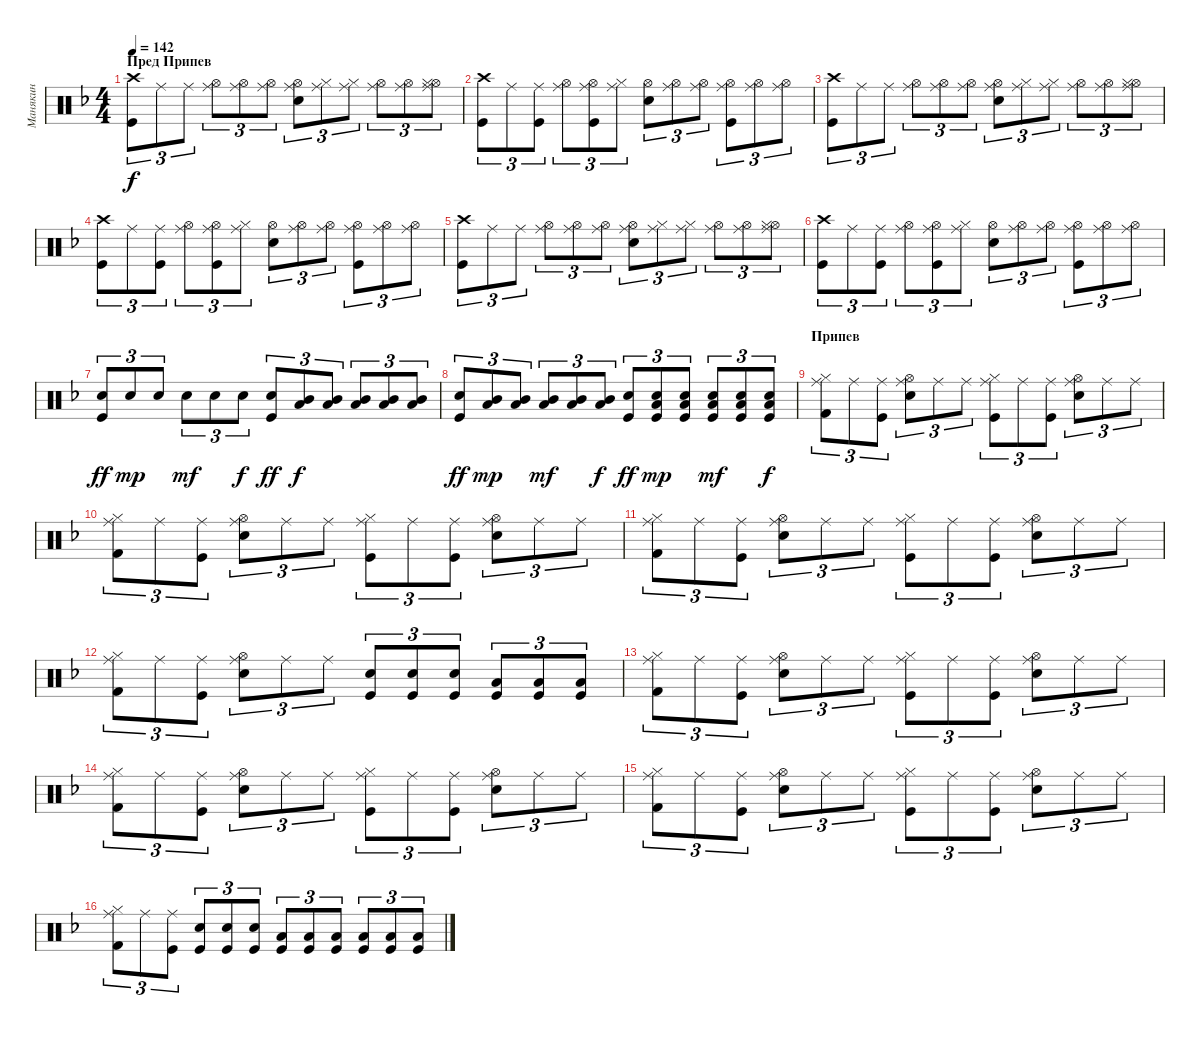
\track ("Манякин" "Манякин") {instrument percussion}
\staff {score}
\articulation defaults
\ts (4 4)
\section ("" "Пред Припев")
\tempo 142
\clef neutral
\ks dminor
("Crash high (hit)" "Kick (hit)").8{tu (3 2) dy f} "Ride (middle)".8{tu (3 2)} "Ride (middle)".8{tu (3 2)} ("Hi-Hat (open)" "Ride (middle)").8{tu (3 2)} ("Hi-Hat (open)" "Ride (middle)").8{tu (3 2)} ("Hi-Hat (open)" "Ride (middle)").8{tu (3 2)} ("Hi-Hat (open)" "Ride (middle)" "Snare (hit) 2").8{tu (3 2)} ("Ride (middle)" "Hi-Hat (closed)").8{tu (3 2)} ("Ride (middle)" "Hi-Hat (closed)").8{tu (3 2)} ("Hi-Hat (open)" "Ride (middle)").8{tu (3 2)} ("Hi-Hat (open)" "Ride (middle)").8{tu (3 2)} ("Hi-Hat (open)" "Ride (middle)" "Hi-Hat (closed)").8{tu (3 2)} |
("Crash high (hit)" "Kick (hit)").8{tu (3 2)} "Ride (middle)".8{tu (3 2)} ("Ride (middle)" "Kick (hit)").8{tu (3 2)} ("Hi-Hat (open)" "Ride (middle)").8{tu (3 2)} ("Hi-Hat (open)" "Ride (middle)" "Kick (hit)").8{tu (3 2)} ("Hi-Hat (closed)" "Ride (middle)").8{tu (3 2)} ("Hi-Hat (open)" "Snare (hit) 2").8{tu (3 2)} ("Hi-Hat (open)" "Ride (middle)").8{tu (3 2)} ("Hi-Hat (open)" "Ride (middle)").8{tu (3 2)} ("Hi-Hat (open)" "Ride (middle)" "Kick (hit)").8{tu (3 2)} ("Hi-Hat (open)" "Ride (middle)").8{tu (3 2)} ("Hi-Hat (open)" "Ride (middle)").8{tu (3 2)} |
("Crash high (hit)" "Kick (hit)").8{tu (3 2)} "Ride (middle)".8{tu (3 2)} "Ride (middle)".8{tu (3 2)} ("Hi-Hat (open)" "Ride (middle)").8{tu (3 2)} ("Hi-Hat (open)" "Ride (middle)").8{tu (3 2)} ("Hi-Hat (open)" "Ride (middle)").8{tu (3 2)} ("Hi-Hat (open)" "Ride (middle)" "Snare (hit) 2").8{tu (3 2)} ("Ride (middle)" "Hi-Hat (closed)").8{tu (3 2)} ("Ride (middle)" "Hi-Hat (closed)").8{tu (3 2)} ("Hi-Hat (open)" "Ride (middle)").8{tu (3 2)} ("Hi-Hat (open)" "Ride (middle)").8{tu (3 2)} ("Hi-Hat (open)" "Ride (middle)" "Hi-Hat (closed)").8{tu (3 2)} |
("Crash high (hit)" "Kick (hit)").8{tu (3 2)} "Ride (middle)".8{tu (3 2)} ("Ride (middle)" "Kick (hit)").8{tu (3 2)} ("Hi-Hat (open)" "Ride (middle)").8{tu (3 2)} ("Hi-Hat (open)" "Ride (middle)" "Kick (hit)").8{tu (3 2)} ("Hi-Hat (closed)" "Ride (middle)").8{tu (3 2)} ("Hi-Hat (open)" "Snare (hit) 2").8{tu (3 2)} ("Hi-Hat (open)" "Ride (middle)").8{tu (3 2)} ("Hi-Hat (open)" "Ride (middle)").8{tu (3 2)} ("Hi-Hat (open)" "Ride (middle)" "Kick (hit)").8{tu (3 2)} ("Hi-Hat (open)" "Ride (middle)").8{tu (3 2)} ("Hi-Hat (open)" "Ride (middle)").8{tu (3 2)} |
("Crash high (hit)" "Kick (hit)").8{tu (3 2)} "Ride (middle)".8{tu (3 2)} "Ride (middle)".8{tu (3 2)} ("Hi-Hat (open)" "Ride (middle)").8{tu (3 2)} ("Hi-Hat (open)" "Ride (middle)").8{tu (3 2)} ("Hi-Hat (open)" "Ride (middle)").8{tu (3 2)} ("Hi-Hat (open)" "Ride (middle)" "Snare (hit) 2").8{tu (3 2)} ("Ride (middle)" "Hi-Hat (closed)").8{tu (3 2)} ("Ride (middle)" "Hi-Hat (closed)").8{tu (3 2)} ("Hi-Hat (open)" "Ride (middle)").8{tu (3 2)} ("Hi-Hat (open)" "Ride (middle)").8{tu (3 2)} ("Hi-Hat (open)" "Ride (middle)" "Hi-Hat (closed)").8{tu (3 2)} |
("Crash high (hit)" "Kick (hit)").8{tu (3 2)} "Ride (middle)".8{tu (3 2)} ("Ride (middle)" "Kick (hit)").8{tu (3 2)} ("Hi-Hat (open)" "Ride (middle)").8{tu (3 2)} ("Hi-Hat (open)" "Ride (middle)" "Kick (hit)").8{tu (3 2)} ("Hi-Hat (closed)" "Ride (middle)").8{tu (3 2)} ("Hi-Hat (open)" "Snare (hit) 2").8{tu (3 2)} ("Hi-Hat (open)" "Ride (middle)").8{tu (3 2)} ("Hi-Hat (open)" "Ride (middle)").8{tu (3 2)} ("Hi-Hat (open)" "Ride (middle)" "Kick (hit)").8{tu (3 2)} ("Hi-Hat (open)" "Ride (middle)").8{tu (3 2)} ("Hi-Hat (open)" "Ride (middle)").8{tu (3 2)} |
("Snare (hit) 2" "Kick (hit)").8{tu (3 2) dy ff} "Snare (hit) 2".8{tu (3 2) dy mp} "Snare (hit) 2".8{tu (3 2)} "Snare (hit) 2".8{tu (3 2) dy mf} "Snare (hit) 2".8{tu (3 2)} "Snare (hit) 2".8{tu (3 2) dy f} ("Snare (hit) 2" "Kick (hit)").8{tu (3 2) dy ff} ("Low Floor Tom (hit)" "Mid Tom (hit)").8{tu (3 2) dy f} ("Low Floor Tom (hit)" "Mid Tom (hit)").8{tu (3 2)} ("Low Floor Tom (hit)" "Mid Tom (hit)").8{tu (3 2)} ("Low Floor Tom (hit)" "Mid Tom (hit)").8{tu (3 2)} ("Low Floor Tom (hit)" "Mid Tom (hit)").8{tu (3 2)} |
("Snare (hit) 2" "Kick (hit)").8{tu (3 2) dy ff} ("Mid Tom (hit)" "Low Tom (hit)").8{tu (3 2) dy mp} ("Mid Tom (hit)" "Low Tom (hit)").8{tu (3 2)} ("Mid Tom (hit)" "Low Tom (hit)").8{tu (3 2) dy mf} ("Mid Tom (hit)" "Low Tom (hit)").8{tu (3 2)} ("Mid Tom (hit)" "Low Tom (hit)").8{tu (3 2) dy f} ("Snare (hit) 2" "Kick (hit)").8{tu (3 2) dy ff} ("Low Tom (hit)" "Snare (hit) 2" "Kick (hit)").8{tu (3 2) dy mp} ("Low Tom (hit)" "Snare (hit) 2" "Kick (hit)").8{tu (3 2)} ("Low Tom (hit)" "Snare (hit) 2" "Kick (hit)").8{tu (3 2) dy mf} ("Low Tom (hit)" "Snare (hit) 2" "Kick (hit)").8{tu (3 2)} ("Low Tom (hit)" "Snare (hit) 2" "Kick (hit)").8{tu (3 2) dy f} |
\section ("" "Припев")
("Hi-Hat (closed)" "Ride (middle)" "Kick (hit) 2").8{tu (3 2)} "Ride (middle)".8{tu (3 2)} ("Ride (middle)" "Kick (hit)").8{tu (3 2)} ("Hi-Hat (open)" "Ride (middle)" "Snare (hit) 2").8{tu (3 2)} "Ride (middle)".8{tu (3 2)} "Ride (middle)".8{tu (3 2)} ("Hi-Hat (closed)" "Ride (middle)" "Kick (hit)").8{tu (3 2)} "Ride (middle)".8{tu (3 2)} ("Ride (middle)" "Kick (hit)").8{tu (3 2)} ("Hi-Hat (open)" "Ride (middle)" "Snare (hit) 2").8{tu (3 2)} "Ride (middle)".8{tu (3 2)} "Ride (middle)".8{tu (3 2)} |
("Hi-Hat (closed)" "Ride (middle)" "Kick (hit) 2").8{tu (3 2)} "Ride (middle)".8{tu (3 2)} ("Ride (middle)" "Kick (hit)").8{tu (3 2)} ("Hi-Hat (open)" "Ride (middle)" "Snare (hit) 2").8{tu (3 2)} "Ride (middle)".8{tu (3 2)} "Ride (middle)".8{tu (3 2)} ("Hi-Hat (closed)" "Ride (middle)" "Kick (hit)").8{tu (3 2)} "Ride (middle)".8{tu (3 2)} ("Ride (middle)" "Kick (hit)").8{tu (3 2)} ("Hi-Hat (open)" "Ride (middle)" "Snare (hit) 2").8{tu (3 2)} "Ride (middle)".8{tu (3 2)} "Ride (middle)".8{tu (3 2)} |
("Hi-Hat (closed)" "Ride (middle)" "Kick (hit) 2").8{tu (3 2)} "Ride (middle)".8{tu (3 2)} ("Ride (middle)" "Kick (hit)").8{tu (3 2)} ("Hi-Hat (open)" "Ride (middle)" "Snare (hit) 2").8{tu (3 2)} "Ride (middle)".8{tu (3 2)} "Ride (middle)".8{tu (3 2)} ("Hi-Hat (closed)" "Ride (middle)" "Kick (hit)").8{tu (3 2)} "Ride (middle)".8{tu (3 2)} ("Ride (middle)" "Kick (hit)").8{tu (3 2)} ("Hi-Hat (open)" "Ride (middle)" "Snare (hit) 2").8{tu (3 2)} "Ride (middle)".8{tu (3 2)} "Ride (middle)".8{tu (3 2)} |
("Hi-Hat (closed)" "Ride (middle)" "Kick (hit) 2").8{tu (3 2)} "Ride (middle)".8{tu (3 2)} ("Ride (middle)" "Kick (hit)").8{tu (3 2)} ("Hi-Hat (open)" "Ride (middle)" "Snare (hit) 2").8{tu (3 2)} "Ride (middle)".8{tu (3 2)} "Ride (middle)".8{tu (3 2)} ("Snare (hit) 2" "Kick (hit)").8{tu (3 2)} ("Snare (hit) 2" "Kick (hit)").8{tu (3 2)} ("Snare (hit) 2" "Kick (hit)").8{tu (3 2)} ("Low Tom (hit)" "Kick (hit)").8{tu (3 2)} ("Low Tom (hit)" "Kick (hit)").8{tu (3 2)} ("Low Tom (hit)" "Kick (hit)").8{tu (3 2)} |
("Hi-Hat (closed)" "Ride (middle)" "Kick (hit) 2").8{tu (3 2)} "Ride (middle)".8{tu (3 2)} ("Ride (middle)" "Kick (hit)").8{tu (3 2)} ("Hi-Hat (open)" "Ride (middle)" "Snare (hit) 2").8{tu (3 2)} "Ride (middle)".8{tu (3 2)} "Ride (middle)".8{tu (3 2)} ("Hi-Hat (closed)" "Ride (middle)" "Kick (hit)").8{tu (3 2)} "Ride (middle)".8{tu (3 2)} ("Ride (middle)" "Kick (hit)").8{tu (3 2)} ("Hi-Hat (open)" "Ride (middle)" "Snare (hit) 2").8{tu (3 2)} "Ride (middle)".8{tu (3 2)} "Ride (middle)".8{tu (3 2)} |
("Hi-Hat (closed)" "Ride (middle)" "Kick (hit) 2").8{tu (3 2)} "Ride (middle)".8{tu (3 2)} ("Ride (middle)" "Kick (hit)").8{tu (3 2)} ("Hi-Hat (open)" "Ride (middle)" "Snare (hit) 2").8{tu (3 2)} "Ride (middle)".8{tu (3 2)} "Ride (middle)".8{tu (3 2)} ("Hi-Hat (closed)" "Ride (middle)" "Kick (hit)").8{tu (3 2)} "Ride (middle)".8{tu (3 2)} ("Ride (middle)" "Kick (hit)").8{tu (3 2)} ("Hi-Hat (open)" "Ride (middle)" "Snare (hit) 2").8{tu (3 2)} "Ride (middle)".8{tu (3 2)} "Ride (middle)".8{tu (3 2)} |
("Hi-Hat (closed)" "Ride (middle)" "Kick (hit) 2").8{tu (3 2)} "Ride (middle)".8{tu (3 2)} ("Ride (middle)" "Kick (hit)").8{tu (3 2)} ("Hi-Hat (open)" "Ride (middle)" "Snare (hit) 2").8{tu (3 2)} "Ride (middle)".8{tu (3 2)} "Ride (middle)".8{tu (3 2)} ("Hi-Hat (closed)" "Ride (middle)" "Kick (hit)").8{tu (3 2)} "Ride (middle)".8{tu (3 2)} ("Ride (middle)" "Kick (hit)").8{tu (3 2)} ("Hi-Hat (open)" "Ride (middle)" "Snare (hit) 2").8{tu (3 2)} "Ride (middle)".8{tu (3 2)} "Ride (middle)".8{tu (3 2)} |
("Hi-Hat (closed)" "Ride (middle)" "Kick (hit) 2").8{tu (3 2)} "Ride (middle)".8{tu (3 2)} ("Ride (middle)" "Kick (hit)").8{tu (3 2)} ("Snare (hit) 2" "Kick (hit)").8{tu (3 2)} ("Snare (hit) 2" "Kick (hit)").8{tu (3 2)} ("Snare (hit) 2" "Kick (hit)").8{tu (3 2)} ("Low Floor Tom (hit)" "Kick (hit)").8{tu (3 2)} ("Low Floor Tom (hit)" "Kick (hit)").8{tu (3 2)} ("Low Floor Tom (hit)" "Kick (hit)").8{tu (3 2)} ("Low Tom (hit)" "Kick (hit)").8{tu (3 2)} ("Low Tom (hit)" "Kick (hit)").8{tu (3 2)} ("Low Tom (hit)" "Kick (hit)").8{tu (3 2)}
